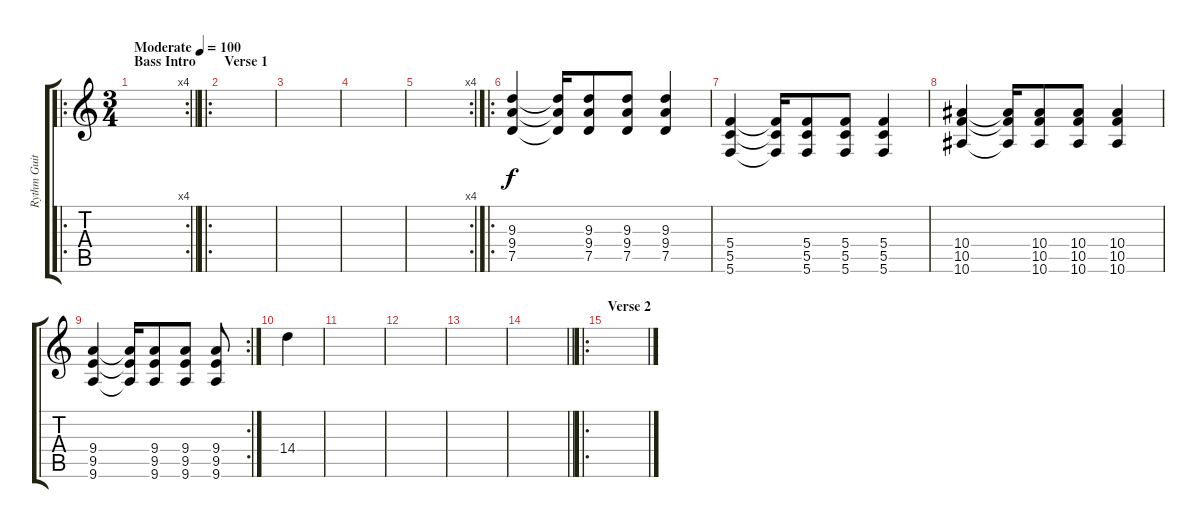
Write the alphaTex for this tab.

\track ("Rythm Guitar" "Rythm Guit") {instrument distortionguitar}
\staff {score tabs}
\tuning (D4 A3 F3 C3 G2 C2) {hide}
\ro
\rc 4
\ts (3 4)
\section ("" "Bass Intro")
\tempo (100 "Moderate")
\clef g2
\barLineRight lightlight
\ks c
|
\ro
\section ("" "Verse 1")
|
|
|
\rc 4
|
\ro
(9.3 9.4 7.5).4 (9.3{t} 9.4{t} 7.5{t}).16 (9.3 9.4 7.5).8 (9.3 9.4 7.5).8 (9.3 9.4 7.5).4 |
(5.4 5.5 5.6).4 (5.4{t} 5.5{t} 5.6{t}).16 (5.4 5.5 5.6).8 (5.4 5.5 5.6).8 (5.4 5.5 5.6).4 |
(10.4 10.5 10.6).4 (10.4{t} 10.5{t} 10.6{t}).16 (10.4 10.5 10.6).8 (10.4 10.5 10.6).8 (10.4 10.5 10.6).4 |
\rc 2
(9.4 9.5 9.6).4 (9.4{t} 9.5{t} 9.6{t}).16 (9.4 9.5 9.6).8 (9.4 9.5 9.6).8 (9.4 9.5 9.6).8 |
14.4.4 |
|
|
|
\barLineRight lightlight
|
\ro
\section ("" "Verse 2")
